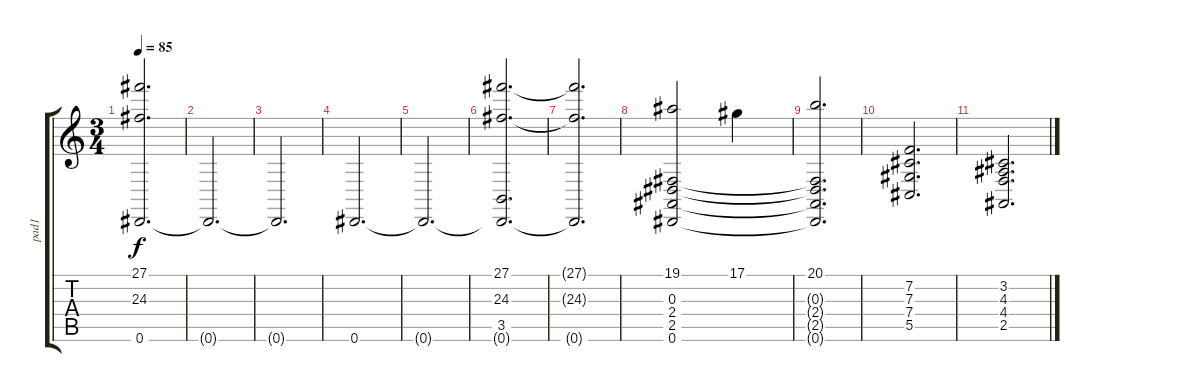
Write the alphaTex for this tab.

\track ("pad1" "pad1") {instrument pad2warm}
\staff {score tabs}
\tuning (Eb4 Bb3 Gb3 Db3 Ab2 Eb2) {hide}
\ts (3 4)
\tempo 85
\clef g2
\ks c
(27.1{t} 24.3{t} 0.6{t}).2{d dy f} |
0.6{t}.2{d} |
0.6{t}.2{d} |
0.6.2{d} |
0.6{t}.2{d} |
(27.1 24.3 3.5 0.6{t}).2{d} |
(27.1{t} 24.3{t} 0.6{t}).2{d} |
(19.1 0.3 2.4 2.5 0.6).2 17.1.4 |
(20.1 0.3{t} 2.4{t} 2.5{t} 0.6{t}).2{d} |
(7.2 7.3 7.4 5.5).2{d} |
(3.2 4.3 4.4 2.5).2{d}
